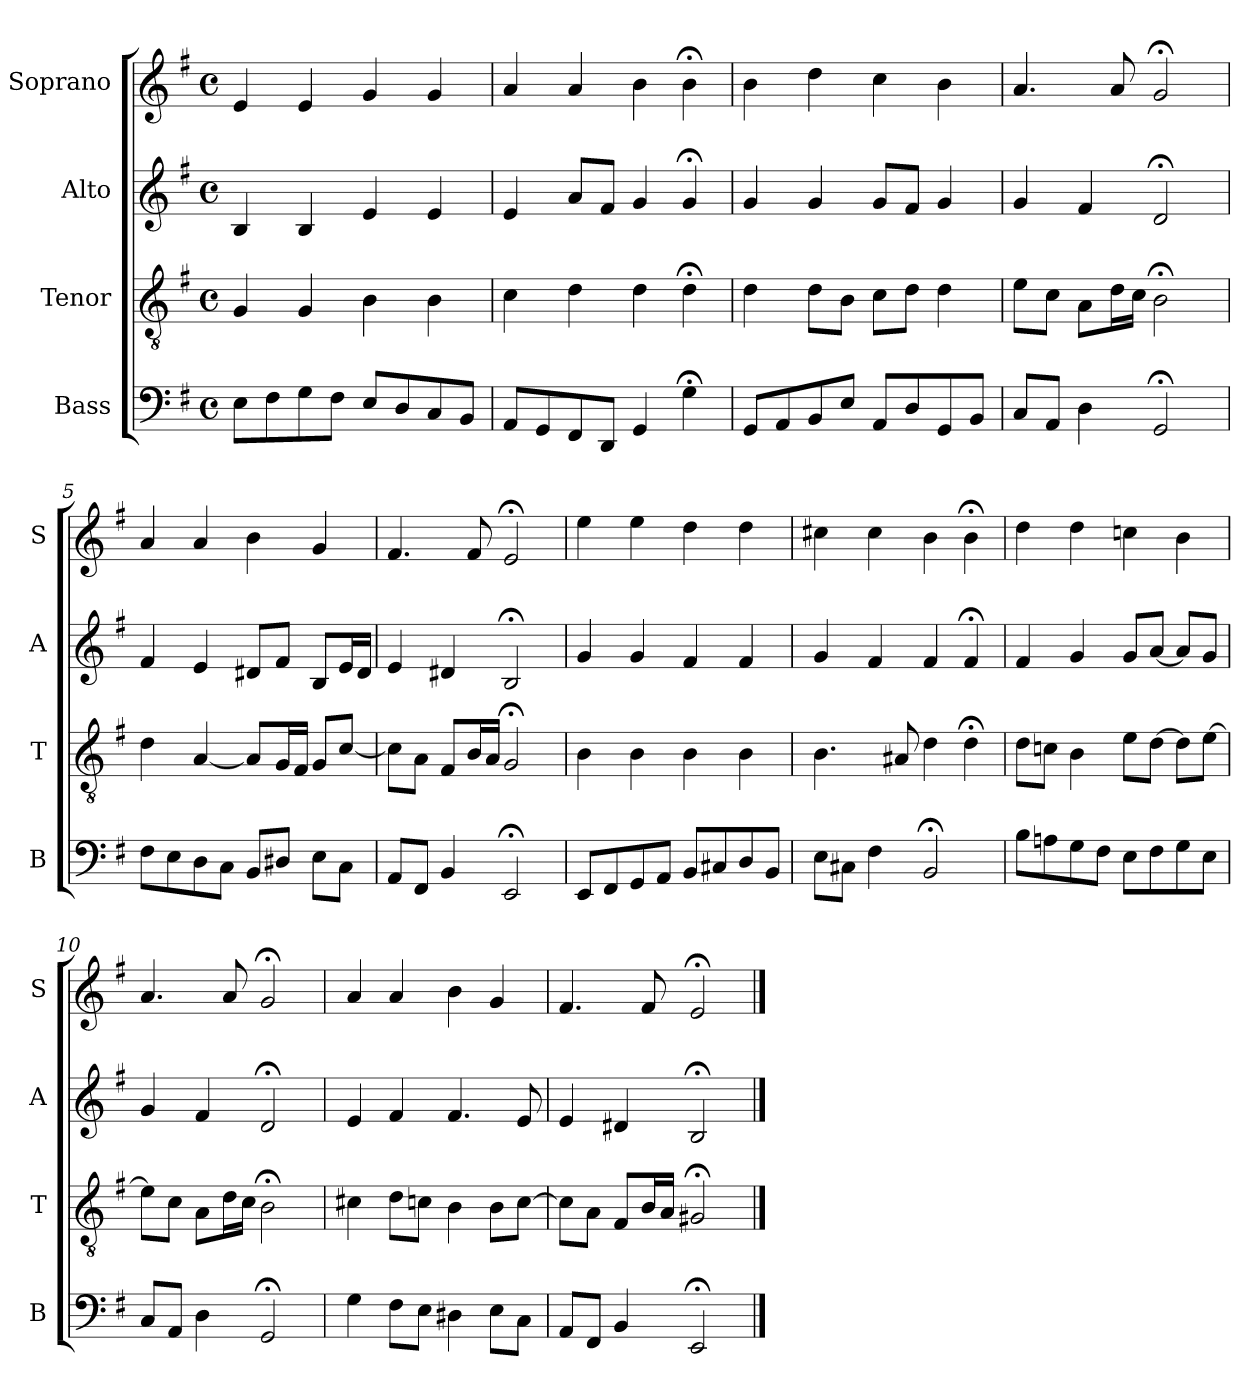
**kern	**kern	**kern	**kern
*part4	*part3	*part2	*part1
*staff4	*staff3	*staff2	*staff1
*I"Bass	*I"Tenor	*I"Alto	*I"Soprano
*I'B	*I'T	*I'A	*I'S
*clefF4	*clefGv2	*clefG2	*clefG2
*k[f#]	*k[f#]	*k[f#]	*k[f#]
*e:	*e:	*e:	*e:
*M4/4	*M4/4	*M4/4	*M4/4
*met(c)	*met(c)	*met(c)	*met(c)
*MM100	*MM100	*MM100	*MM100
=1	=1	=1	=1
8EL	4G	4B	4e
8F#	.	.	.
8G	4G	4B	4e
8F#J	.	.	.
8EL	4B	4e	4g
8D	.	.	.
8C	4B	4e	4g
8BBJ	.	.	.
=2	=2	=2	=2
8AAL	4c	4e	4a
8GG	.	.	.
8FF#	4d	8aL	4a
8DDJ	.	8f#J	.
4GG	4d	4g	4b
4G;<	4d;<	4g;<	4b;<
=3	=3	=3	=3
8GGL	4d	4g	4b
8AA	.	.	.
8BB	8dL	4g	4dd
8EJ	8BJ	.	.
8AAL	8cL	8gL	4cc
8D	8dJ	8f#J	.
8GG	4d	4g	4b
8BBJ	.	.	.
=4	=4	=4	=4
8CL	8eL	4g	4.a
8AAJ	8cJ	.	.
4D	8AL	4f#	.
.	16dL	.	8a
.	16cJJ	.	.
2GG;<	2B;<	2d;<	2g;<
=5	=5	=5	=5
8F#L	4d	4f#	4a
8E	.	.	.
8D	[4A	4e	4a
8CJ	.	.	.
8BBL	8AL]	8d#XL	4b
8D#XJ	16GL	8f#J	.
.	16F#JJ	.	.
8EL	8GL	8BL	4g
8CJ	[8cJ	16eL	.
.	.	16d#JJ	.
=6	=6	=6	=6
8AAL	8cL]	4e	4.f#
8FF#J	8AJ	.	.
4BB	8F#L	4d#X	.
.	16BL	.	8f#
.	16AJJ	.	.
2EE;<	2G;<	2B;<	2e;<
=7	=7	=7	=7
8EEL	4B	4g	4ee
8FF#	.	.	.
8GG	4B	4g	4ee
8AAJ	.	.	.
8BBL	4B	4f#	4dd
8C#X	.	.	.
8D	4B	4f#	4dd
8BBJ	.	.	.
=8	=8	=8	=8
8EL	4.B	4g	4cc#X
8C#XJ	.	.	.
4F#	.	4f#	4cc#
.	8A#X	.	.
2BB;<	4d	4f#	4b
.	4d;<	4f#;<	4b;<
=9	=9	=9	=9
8BL	8dL	4f#	4dd
8An	8cnJ	.	.
8G	4B	4g	4dd
8F#J	.	.	.
8EL	8eL	8gL	4ccn
8F#	[8dJ	[8aJ	.
8G	8dL]	8aL]	4b
8EJ	[8eJ	8gJ	.
=10	=10	=10	=10
8CL	8eL]	4g	4.a
8AAJ	8cJ	.	.
4D	8AL	4f#	.
.	16dL	.	8a
.	16cJJ	.	.
2GG;<	2B;<	2d;<	2g;<
=11	=11	=11	=11
4G	4c#X	4e	4a
8F#L	8dL	4f#	4a
8EJ	8cnJ	.	.
4D#X	4B	4.f#	4b
8EL	8BL	.	4g
8CJ	[8cJ	8e	.
=12	=12	=12	=12
8AAL	8cL]	4e	4.f#
8FF#J	8AJ	.	.
4BB	8F#L	4d#X	.
.	16BL	.	8f#
.	16AJJ	.	.
2EE;<	2G#X;<	2B;<	2e;<
==	==	==	==
*-	*-	*-	*-
